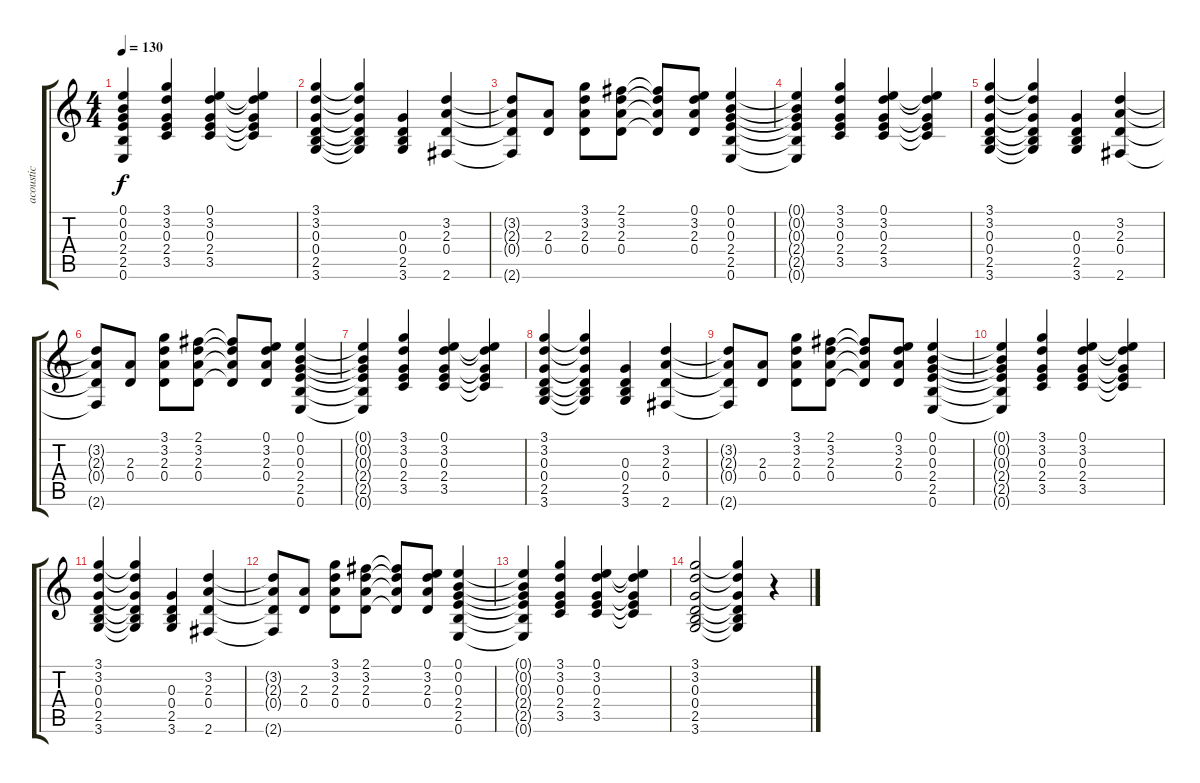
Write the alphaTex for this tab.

\track ("acoustic" "acoustic") {instrument acousticguitarsteel}
\staff {score tabs}
\tuning (E4 B3 G3 D3 A2 E2) {hide}
\ts (4 4)
\tempo 130
\clef g2
\ks c
(0.1{t} 0.2{t} 0.3{t} 2.4{t} 2.5{t} 0.6{t}).4{dy f} (3.1 3.2 0.3 2.4 3.5).4 (0.1 3.2 0.3 2.4 3.5).4 (0.1{t} 3.2{t} 0.3{t} 2.4{t} 3.5{t}).4 |
(3.1 3.2 0.3 0.4 2.5 3.6).4 (3.1{t} 3.2{t} 0.3{t} 0.4{t} 2.5{t} 3.6{t}).4 (0.3 0.4 2.5 3.6).4 (3.2 2.3 0.4 2.6).4 |
(3.2{t} 2.3{t} 0.4{t} 2.6{t}).8 (2.3 0.4).8 (3.1 3.2 2.3 0.4).8 (2.1 3.2 2.3 0.4).8 (2.1{t} 3.2{t} 2.3{t} 0.4{t}).8 (0.1 3.2 2.3 0.4).8 (0.1 0.2 0.3 2.4 2.5 0.6).4 |
(0.1{t} 0.2{t} 0.3{t} 2.4{t} 2.5{t} 0.6{t}).4 (3.1 3.2 0.3 2.4 3.5).4 (0.1 3.2 0.3 2.4 3.5).4 (0.1{t} 3.2{t} 0.3{t} 2.4{t} 3.5{t}).4 |
(3.1 3.2 0.3 0.4 2.5 3.6).4 (3.1{t} 3.2{t} 0.3{t} 0.4{t} 2.5{t} 3.6{t}).4 (0.3 0.4 2.5 3.6).4 (3.2 2.3 0.4 2.6).4 |
(3.2{t} 2.3{t} 0.4{t} 2.6{t}).8 (2.3 0.4).8 (3.1 3.2 2.3 0.4).8 (2.1 3.2 2.3 0.4).8 (2.1{t} 3.2{t} 2.3{t} 0.4{t}).8 (0.1 3.2 2.3 0.4).8 (0.1 0.2 0.3 2.4 2.5 0.6).4 |
(0.1{t} 0.2{t} 0.3{t} 2.4{t} 2.5{t} 0.6{t}).4 (3.1 3.2 0.3 2.4 3.5).4 (0.1 3.2 0.3 2.4 3.5).4 (0.1{t} 3.2{t} 0.3{t} 2.4{t} 3.5{t}).4 |
(3.1 3.2 0.3 0.4 2.5 3.6).4 (3.1{t} 3.2{t} 0.3{t} 0.4{t} 2.5{t} 3.6{t}).4 (0.3 0.4 2.5 3.6).4 (3.2 2.3 0.4 2.6).4 |
(3.2{t} 2.3{t} 0.4{t} 2.6{t}).8 (2.3 0.4).8 (3.1 3.2 2.3 0.4).8 (2.1 3.2 2.3 0.4).8 (2.1{t} 3.2{t} 2.3{t} 0.4{t}).8 (0.1 3.2 2.3 0.4).8 (0.1 0.2 0.3 2.4 2.5 0.6).4 |
(0.1{t} 0.2{t} 0.3{t} 2.4{t} 2.5{t} 0.6{t}).4 (3.1 3.2 0.3 2.4 3.5).4 (0.1 3.2 0.3 2.4 3.5).4 (0.1{t} 3.2{t} 0.3{t} 2.4{t} 3.5{t}).4 |
(3.1 3.2 0.3 0.4 2.5 3.6).4 (3.1{t} 3.2{t} 0.3{t} 0.4{t} 2.5{t} 3.6{t}).4 (0.3 0.4 2.5 3.6).4 (3.2 2.3 0.4 2.6).4 |
(3.2{t} 2.3{t} 0.4{t} 2.6{t}).8 (2.3 0.4).8 (3.1 3.2 2.3 0.4).8 (2.1 3.2 2.3 0.4).8 (2.1{t} 3.2{t} 2.3{t} 0.4{t}).8 (0.1 3.2 2.3 0.4).8 (0.1 0.2 0.3 2.4 2.5 0.6).4 |
(0.1{t} 0.2{t} 0.3{t} 2.4{t} 2.5{t} 0.6{t}).4 (3.1 3.2 0.3 2.4 3.5).4 (0.1 3.2 0.3 2.4 3.5).4 (0.1{t} 3.2{t} 0.3{t} 2.4{t} 3.5{t}).4 |
(3.1 3.2 0.3 0.4 2.5 3.6).2 (3.1{t} 3.2{t} 0.3{t} 0.4{t} 2.5{t} 3.6{t}).4 r.4
